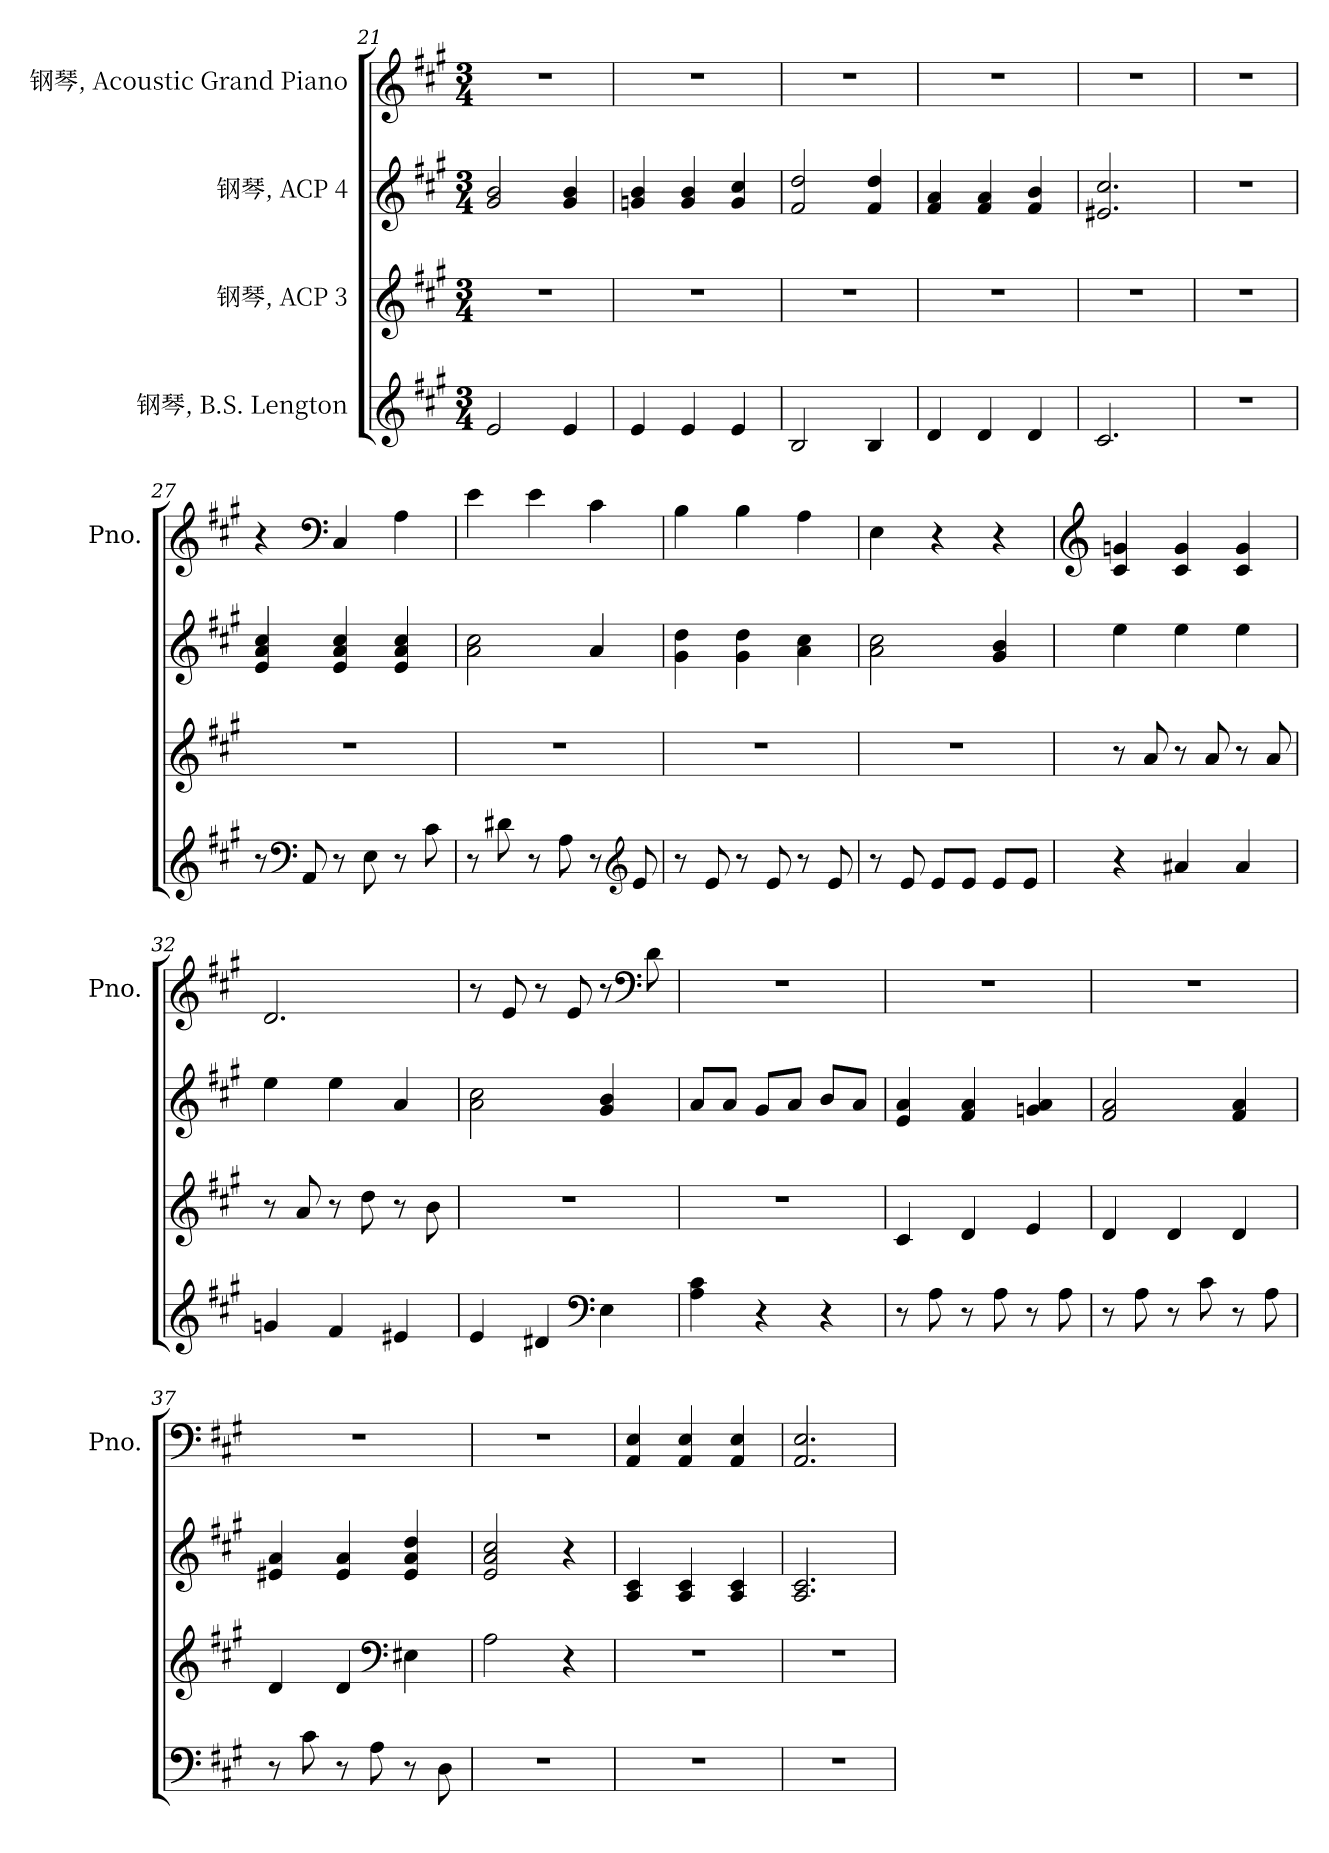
**kern	**kern	**kern	**kern
*part4	*part3	*part2	*part1
*staff4	*staff3	*staff2	*staff1
*I"钢琴, B.S. Lengton	*I"钢琴, ACP 3	*I"钢琴, ACP 4	*I"钢琴, Acoustic Grand Piano
*	*	*	*I'Pno.
*clefG2	*clefG2	*clefG2	*clefG2
*k[f#c#g#]	*k[f#c#g#]	*k[f#c#g#]	*k[f#c#g#]
*M3/4	*M3/4	*M3/4	*M3/4
=21	=21	=21	=21
2e/	2.r	2g#/ 2b/	2.r
4e/	.	4g#/ 4b/	.
=22	=22	=22	=22
4e/	2.r	4gn/ 4b/	2.r
4e/	.	4g/ 4b/	.
4e/	.	4g/ 4cc#/	.
=23	=23	=23	=23
2B/	2.r	2f#/ 2dd/	2.r
4B/	.	4f#/ 4dd/	.
=24	=24	=24	=24
4d/	2.r	4f#/ 4a/	2.r
4d/	.	4f#/ 4a/	.
4d/	.	4f#/ 4b/	.
=25	=25	=25	=25
*	*	*	*MM100
2.c#/	2.r	2.e#X/ 2.cc#/	2.r
=26	=26	=26	=26
2.r	2.r	2.r	2.r
!!LO:PB:g=z
=27	=27	=27	=27
8r	2.r	4e/ 4a/ 4cc#/	4r
*clefF4	*	*	*
8AA/	.	.	.
*	*	*	*clefF4
8r	.	4e/ 4a/ 4cc#/	4C#/
8E\	.	.	.
8r	.	4e/ 4a/ 4cc#/	4A\
8c#\	.	.	.
=28	=28	=28	=28
8r	2.r	2a\ 2cc#\	4e\
8d#X\	.	.	.
8r	.	.	4e\
8A\	.	.	.
8r	.	4a/	4c#\
*clefG2	*	*	*
8e/	.	.	.
=29	=29	=29	=29
8r	2.r	4g#\ 4dd\	4B\
8e/	.	.	.
8r	.	4g#\ 4dd\	4B\
8e/	.	.	.
8r	.	4a\ 4cc#\	4A\
8e/	.	.	.
=30	=30	=30	=30
8r	2.r	2a\ 2cc#\	4E\
8e/	.	.	.
*	*	*	*MM94
8e/L	.	.	4r
8e/J	.	.	.
*	*	*	*MM87
8e/L	.	4g#/ 4b/	4r
8e/J	.	.	.
=31	=31	=31	=31
*	*	*	*clefG2
*	*	*	*MM100
4r	8r	4ee\	4c#/ 4gn/
.	8a/	.	.
*	*	*	*MM90
4a#X/	8r	4ee\	4c#/ 4g/
.	8a/	.	.
4a#/	8r	4ee\	4c#/ 4g/
.	8a/	.	.
!!LO:LB:g=z
=32	=32	=32	=32
4gn/	8r	4ee\	2.d/
.	8a/	.	.
4f#/	8r	4ee\	.
.	8dd\	.	.
4e#X/	8r	4a/	.
.	8b\	.	.
=33	=33	=33	=33
4e/	2.r	2a\ 2cc#\	8r
.	.	.	8e/
4d#X/	.	.	8r
.	.	.	8e/
*clefF4	*	*	*
4E\	.	4g#/ 4b/	8r
*	*	*	*clefF4
.	.	.	8d\
=34	=34	=34	=34
4A\ 4c#\	2.r	8a/L	2.r
.	.	8a/J	.
4r	.	8g#/L	.
.	.	8a/J	.
4r	.	8b/L	.
.	.	8a/J	.
=35	=35	=35	=35
8r	4c#/	4e/ 4a/	2.r
8A\	.	.	.
8r	4d/	4f#/ 4a/	.
8A\	.	.	.
8r	4e/	4gn/ 4a/	.
8A\	.	.	.
=36	=36	=36	=36
8r	4d/	2f#/ 2a/	2.r
8A\	.	.	.
8r	4d/	.	.
8c#\	.	.	.
8r	4d/	4f#/ 4a/	.
8A\	.	.	.
!!LO:LB:g=z
=37	=37	=37	=37
*	*	*	*MM81
8r	4d/	4e#X/ 4a/	2.r
8c#\	.	.	.
8r	4d/	4e#/ 4a/	.
8A\	.	.	.
*	*clefF4	*	*
8r	4E#X\	4e#/ 4a/ 4dd/	.
8D\	.	.	.
=38	=38	=38	=38
2.r	2A\	2e/ 2a/ 2cc#/	2.r
.	4r	4r	.
=39	=39	=39	=39
2.r	2.r	4A/ 4c#/	4AA/ 4E/
*	*	*	*MM59
.	.	4A/ 4c#/	4AA/ 4E/
*	*	*	*MM34
.	.	4A/ 4c#/	4AA/ 4E/
=40	=40	=40	=40
2.r	2.r	2.A/ 2.c#/	2.AA/ 2.E/
=	=	=	=
*-	*-	*-	*-
